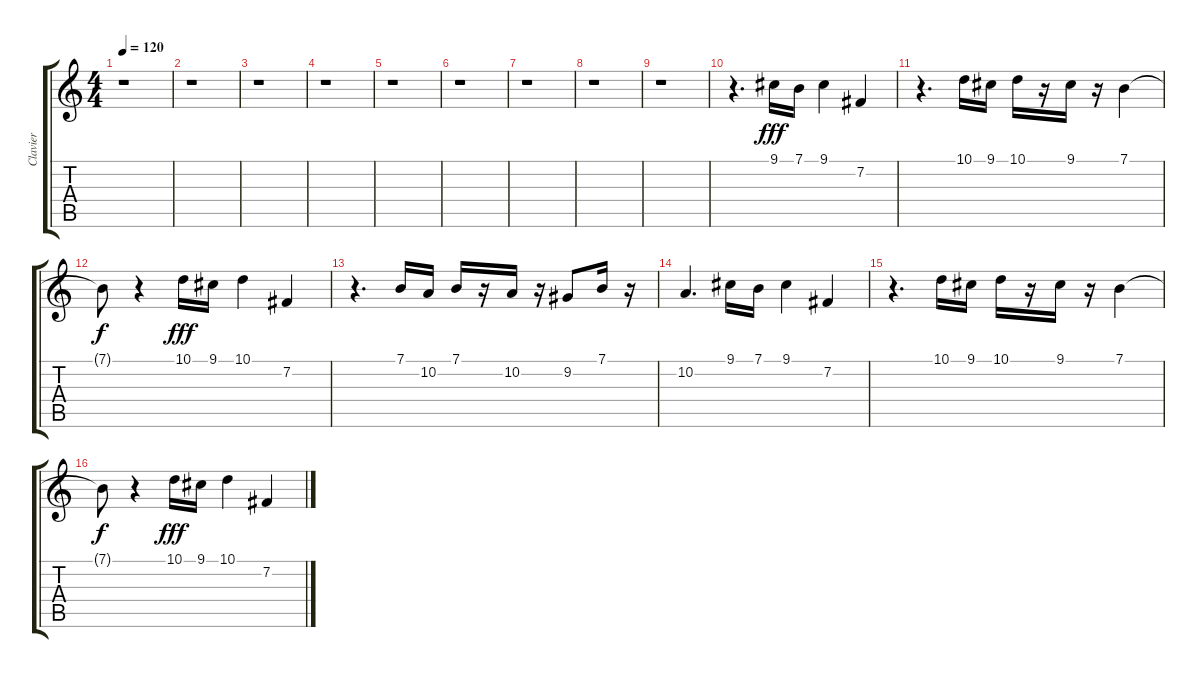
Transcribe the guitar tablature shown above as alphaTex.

\track ("Clavier" "Clavier") {instrument trumpet}
\staff {score tabs}
\tuning (E4 B3 G3 D3 A2 E2) {hide}
\ts (4 4)
\tempo 120
\clef g2
\ks c
r.1{dy f} |
r.1 |
r.1 |
r.1 |
r.1 |
r.1 |
r.1 |
r.1 |
r.1 |
r.4{d} 9.1.16{dy fff} 7.1.16 9.1.4 7.2.4 |
r.4{d} 10.1.16 9.1.16 10.1.16 r.16 9.1.16 r.16 7.1.4 |
7.1{t}.8{dy f} r.4 10.1.16{dy fff} 9.1.16 10.1.4 7.2.4 |
r.4{d} 7.1.16 10.2.16 7.1.16 r.16 10.2.16 r.16 9.2.8 7.1.16 r.16 |
10.2.4{d} 9.1.16 7.1.16 9.1.4 7.2.4 |
r.4{d} 10.1.16 9.1.16 10.1.16 r.16 9.1.16 r.16 7.1.4 |
7.1{t}.8{dy f} r.4 10.1.16{dy fff} 9.1.16 10.1.4 7.2.4
